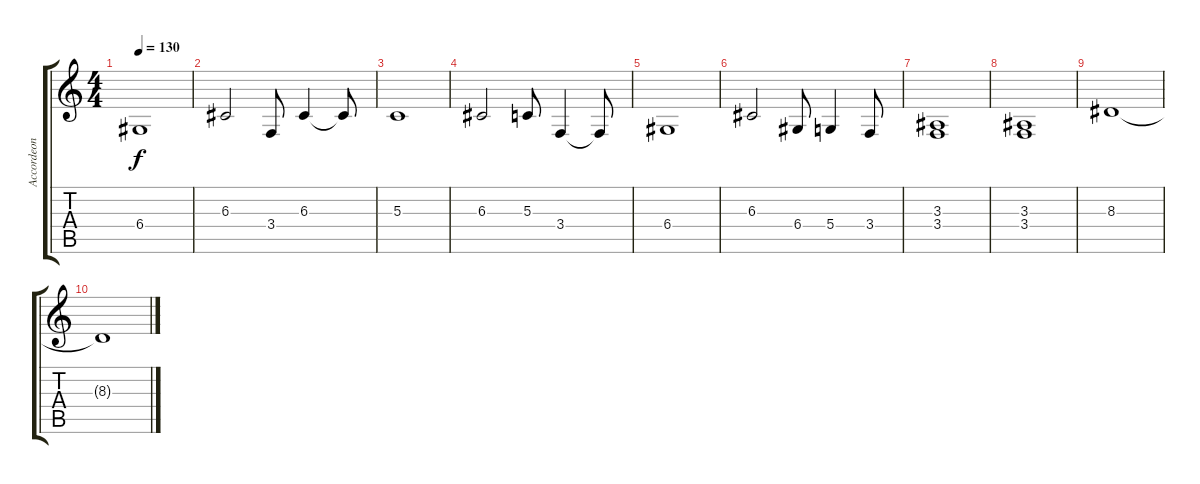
\track ("Accordeon" "Accordeon") {instrument accordion}
\staff {score tabs}
\tuning (E4 B3 G3 D3 A2 E2) {hide}
\ts (4 4)
\tempo 130
\clef g2
\ks c
6.4.1{dy f} |
6.3.2 3.4.8 6.3.4 6.3{t}.8 |
5.3.1 |
6.3.2 5.3.8 3.4.4 3.4{t}.8 |
6.4.1 |
6.3.2 6.4.8 5.4.4 3.4.8 |
(3.3 3.4).1 |
(3.3 3.4).1 |
8.3.1 |
8.3{t}.1
